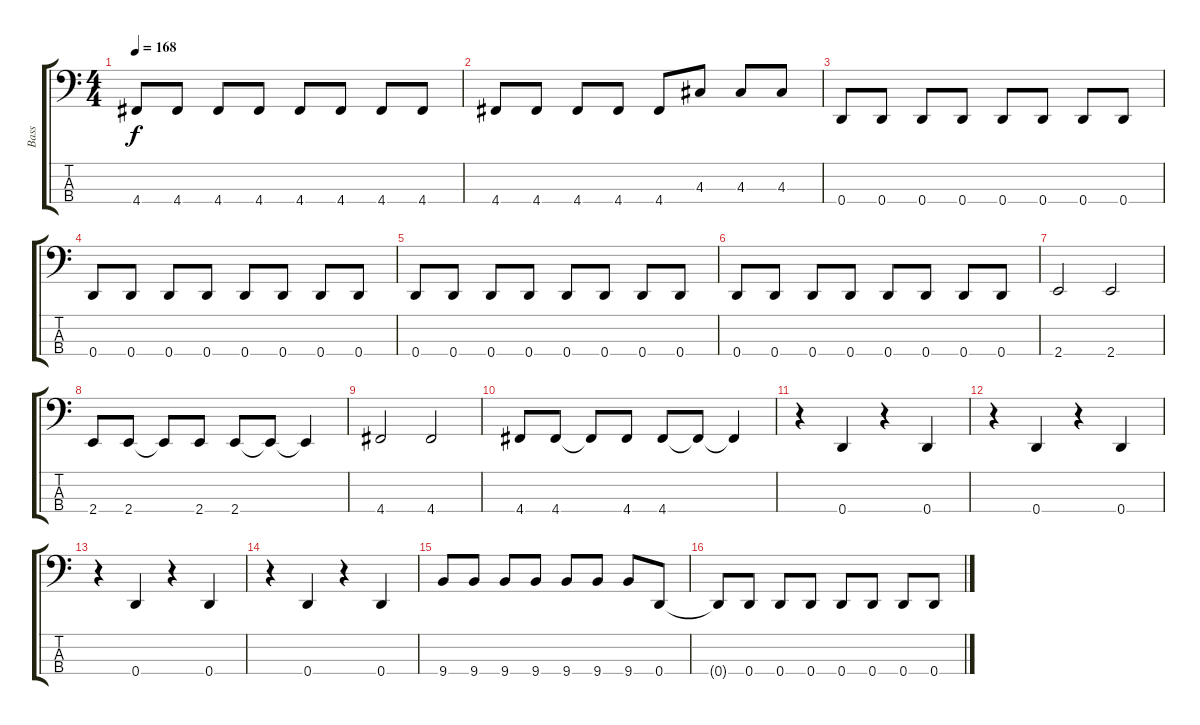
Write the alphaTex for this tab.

\track ("Bass" "Bass") {instrument electricbassfinger}
\staff {score tabs}
\tuning (G2 D2 A1 D1) {hide}
\ts (4 4)
\tempo 168
\clef f4
\ks c
4.4.8{dy f} 4.4.8 4.4.8 4.4.8 4.4.8 4.4.8 4.4.8 4.4.8 |
4.4.8 4.4.8 4.4.8 4.4.8 4.4.8 4.3.8 4.3.8 4.3.8 |
0.4.8 0.4.8 0.4.8 0.4.8 0.4.8 0.4.8 0.4.8 0.4.8 |
0.4.8 0.4.8 0.4.8 0.4.8 0.4.8 0.4.8 0.4.8 0.4.8 |
0.4.8 0.4.8 0.4.8 0.4.8 0.4.8 0.4.8 0.4.8 0.4.8 |
0.4.8 0.4.8 0.4.8 0.4.8 0.4.8 0.4.8 0.4.8 0.4.8 |
2.4.2 2.4.2 |
2.4.8 2.4.8 2.4{t}.8 2.4.8 2.4.8 2.4{t}.8 2.4{t}.4 |
4.4.2 4.4.2 |
4.4.8 4.4.8 4.4{t}.8 4.4.8 4.4.8 4.4{t}.8 4.4{t}.4 |
r.4 0.4.4 r.4 0.4.4 |
r.4 0.4.4 r.4 0.4.4 |
r.4 0.4.4 r.4 0.4.4 |
r.4 0.4.4 r.4 0.4.4 |
9.4.8 9.4.8 9.4.8 9.4.8 9.4.8 9.4.8 9.4.8 0.4.8 |
0.4{t}.8 0.4.8 0.4.8 0.4.8 0.4.8 0.4.8 0.4.8 0.4.8
